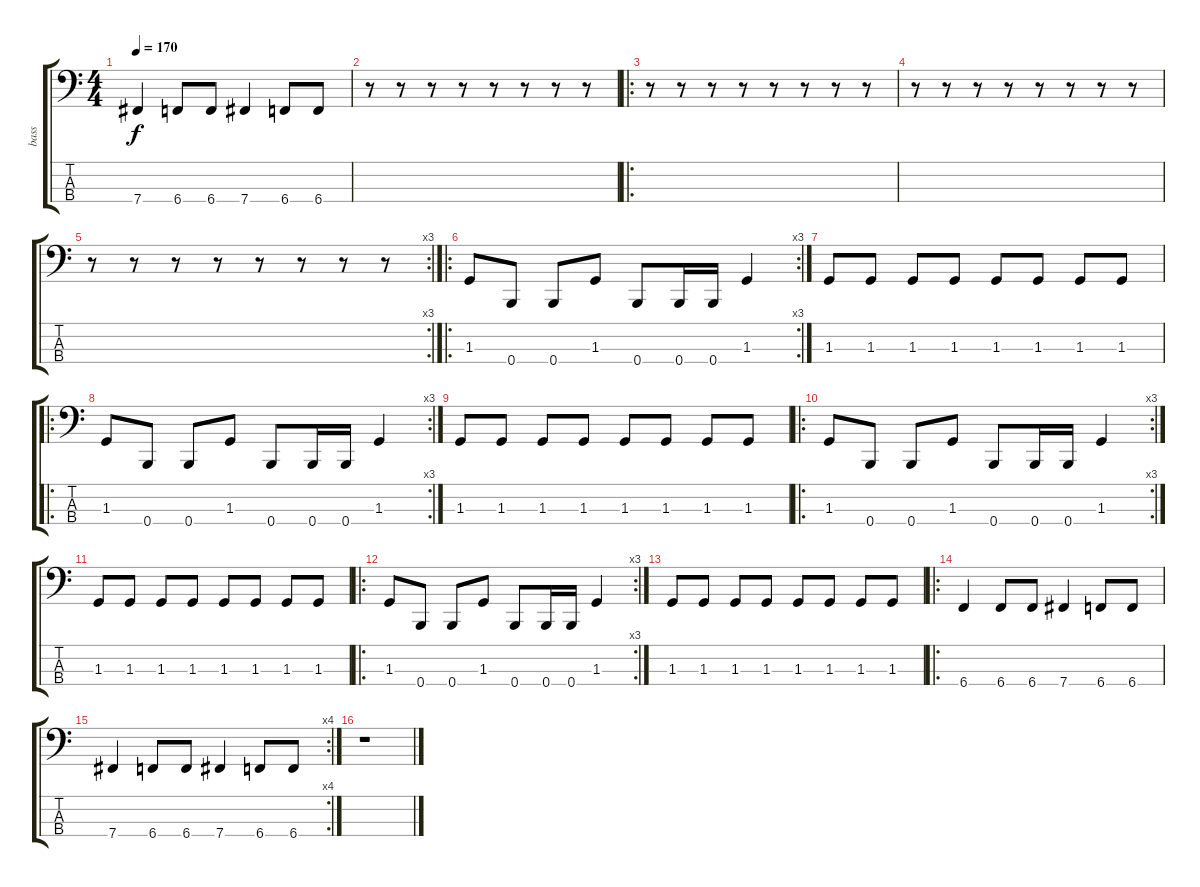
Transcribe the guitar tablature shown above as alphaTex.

\track ("bass" "bass") {instrument electricbasspick}
\staff {score tabs}
\tuning (E2 B1 Gb1 B0) {hide}
\ts (4 4)
\tempo 170
\clef f4
\ks c
7.4.4{dy f} 6.4.8 6.4.8 7.4.4 6.4.8 6.4.8 |
r.8 r.8 r.8 r.8 r.8 r.8 r.8 r.8 |
\ro
r.8 r.8 r.8 r.8 r.8 r.8 r.8 r.8 |
r.8 r.8 r.8 r.8 r.8 r.8 r.8 r.8 |
\rc 3
r.8 r.8 r.8 r.8 r.8 r.8 r.8 r.8 |
\ro
\rc 3
1.3.8 0.4.8 0.4.8 1.3.8 0.4.8 0.4.16 0.4.16 1.3.4 |
1.3.8 1.3.8 1.3.8 1.3.8 1.3.8 1.3.8 1.3.8 1.3.8 |
\ro
\rc 3
1.3.8 0.4.8 0.4.8 1.3.8 0.4.8 0.4.16 0.4.16 1.3.4 |
1.3.8 1.3.8 1.3.8 1.3.8 1.3.8 1.3.8 1.3.8 1.3.8 |
\ro
\rc 3
1.3.8 0.4.8 0.4.8 1.3.8 0.4.8 0.4.16 0.4.16 1.3.4 |
1.3.8 1.3.8 1.3.8 1.3.8 1.3.8 1.3.8 1.3.8 1.3.8 |
\ro
\rc 3
1.3.8 0.4.8 0.4.8 1.3.8 0.4.8 0.4.16 0.4.16 1.3.4 |
1.3.8 1.3.8 1.3.8 1.3.8 1.3.8 1.3.8 1.3.8 1.3.8 |
\ro
6.4.4 6.4.8 6.4.8 7.4.4 6.4.8 6.4.8 |
\rc 4
7.4.4 6.4.8 6.4.8 7.4.4 6.4.8 6.4.8 |
r.1
